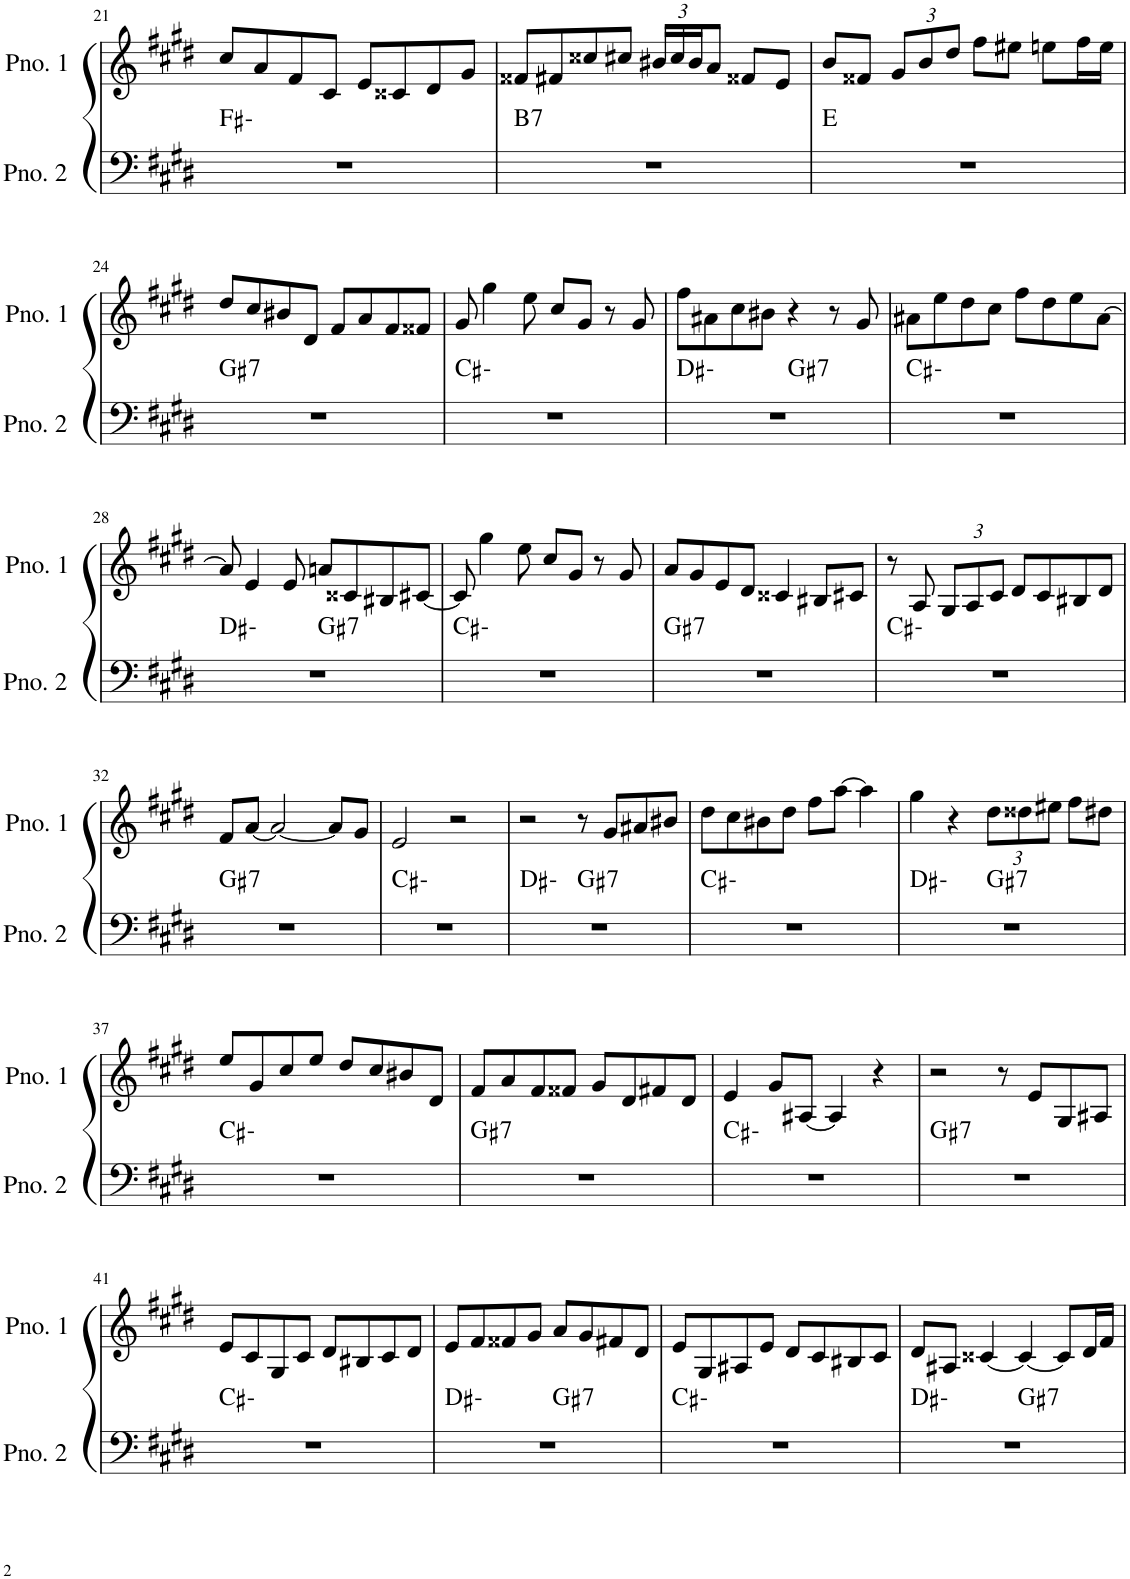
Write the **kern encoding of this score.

**kern	**harte	**kern
*part2	*part2	*part1
*staff2	*	*staff1
*I"ピアノ 2	*	*I"ピアノ 1
!!LO:PB:g=z
*clefF4	*	*clefG2
*k[f#c#g#d#]	*	*k[f#c#g#d#]
*M4/4	*	*M4/4
=21	=21	=21
1r	F#:min	8cc#/L
.	.	8a/
.	.	8f#/
.	.	8c#/J
.	.	8e/L
.	.	8c##X/
.	.	8d#/
.	.	8g#/J
=22	=22	=22
!	!LO:H:kt=7	!
1r	B:7	8f##X/L
.	.	8f#X/
.	.	8cc##X/
.	.	8cc#X/J
*	*	*Xbrackettup
.	.	24b#X/LL
.	.	24cc#/
.	.	24b#/J
.	.	8a/J
.	.	8f##X/L
.	.	8e/J
=23	=23	=23
1r	E:maj	8b/L
.	.	8f##X/J
.	.	12g#/L
.	.	12b/
.	.	12dd#/J
.	.	8ff#\L
.	.	8ee#X\J
.	.	8een\L
.	.	16ff#\L
.	.	16ee\JJ
!!LO:LB:g=z
=24	=24	=24
!	!LO:H:kt=7	!
1r	G#:7	8dd#/L
.	.	8cc#/
.	.	8b#X/
.	.	8d#/J
.	.	8f#/L
.	.	8a/
.	.	8f#/
.	.	8f##X/J
=25	=25	=25
1r	C#:min	8g#/
.	.	4gg#\
.	.	8ee\
.	.	8cc#/L
.	.	8g#/J
.	.	8r
.	.	8g#/
=26	=26	=26
*^	*	*
1r	2ryy	D#:min	8ff#\L
.	.	.	8a#X\
.	.	.	8cc#\
.	.	.	8b#X\J
!	!	!LO:H:kt=7	!
.	2ryy	G#:7	4r
.	.	.	8r
.	.	.	8g#/
*v	*v	*	*
=27	=27	=27
1r	C#:min	8a#X\L
.	.	8ee\
.	.	8dd#\
.	.	8cc#\J
.	.	8ff#\L
.	.	8dd#\
.	.	8ee\
.	.	[8a#\J
!!LO:LB:g=z
=28	=28	=28
*^	*	*
1r	2ryy	D#:min	8a#/]
.	.	.	4e/
.	.	.	8e/
!	!	!LO:H:kt=7	!
.	2ryy	G#:7	8an/L
.	.	.	8c##X/
.	.	.	8B#X/
.	.	.	[8c#X/J
*v	*v	*	*
=29	=29	=29
1r	C#:min	8c#/]
.	.	4gg#\
.	.	8ee\
.	.	8cc#/L
.	.	8g#/J
.	.	8r
.	.	8g#/
=30	=30	=30
!	!LO:H:kt=7	!
1r	G#:7	8a/L
.	.	8g#/
.	.	8e/
.	.	8d#/J
.	.	4c##X/
.	.	8B#X/L
.	.	8c#X/J
=31	=31	=31
1r	C#:min	8r
.	.	8A/
.	.	12G#/L
.	.	12A/
.	.	12c#/J
.	.	8d#/L
.	.	8c#/
.	.	8B#X/
.	.	8d#/J
!!LO:LB:g=z
=32	=32	=32
!	!LO:H:kt=7	!
1r	G#:7	8f#/L
.	.	[8a/J
.	.	2a/_
.	.	8a/L]
.	.	8g#/J
=33	=33	=33
1r	C#:min	2e/
.	.	2r
=34	=34	=34
*^	*	*
1r	2ryy	D#:min	2r
!	!	!LO:H:kt=7	!
.	2ryy	G#:7	8r
.	.	.	8g#/L
.	.	.	8a#X/
.	.	.	8b#X/J
*v	*v	*	*
=35	=35	=35
1r	C#:min	8dd#\L
.	.	8cc#\
.	.	8b#X\
.	.	8dd#\J
.	.	8ff#\L
.	.	[8aa\J
.	.	4aa\]
=36	=36	=36
*^	*	*
1r	2ryy	D#:min	4gg#\
.	.	.	4r
!	!	!LO:H:kt=7	!
.	2ryy	G#:7	12dd#\L
.	.	.	12dd##X\
.	.	.	12ee#X\J
.	.	.	8ff#\L
.	.	.	8dd#X\J
*v	*v	*	*
!!LO:LB:g=z
=37	=37	=37
1r	C#:min	8ee/L
.	.	8g#/
.	.	8cc#/
.	.	8ee/J
.	.	8dd#/L
.	.	8cc#/
.	.	8b#X/
.	.	8d#/J
=38	=38	=38
!	!LO:H:kt=7	!
1r	G#:7	8f#/L
.	.	8a/
.	.	8f#/
.	.	8f##X/J
.	.	8g#/L
.	.	8d#/
.	.	8f#X/
.	.	8d#/J
=39	=39	=39
1r	C#:min	4e/
.	.	8g#/L
.	.	[8A#X/J
.	.	4A#/]
.	.	4r
=40	=40	=40
!	!LO:H:kt=7	!
1r	G#:7	2r
.	.	8r
.	.	8e/L
.	.	8G#/
.	.	8A#X/J
!!LO:LB:g=z
=41	=41	=41
1r	C#:min	8e/L
.	.	8c#/
.	.	8G#/
.	.	8c#/J
.	.	8d#/L
.	.	8B#X/
.	.	8c#/
.	.	8d#/J
=42	=42	=42
*^	*	*
1r	2ryy	D#:min	8e/L
.	.	.	8f#/
.	.	.	8f##X/
.	.	.	8g#/J
!	!	!LO:H:kt=7	!
.	2ryy	G#:7	8a/L
.	.	.	8g#/
.	.	.	8f#X/
.	.	.	8d#/J
*v	*v	*	*
=43	=43	=43
1r	C#:min	8e/L
.	.	8G#/
.	.	8A#X/
.	.	8e/J
.	.	8d#/L
.	.	8c#/
.	.	8B#X/
.	.	8c#/J
=44	=44	=44
*^	*	*
1r	2ryy	D#:min	8d#/L
.	.	.	8A#X/J
.	.	.	[4c##X/
!	!	!LO:H:kt=7	!
.	2ryy	G#:7	4c##/_
.	.	.	8c##/L]
.	.	.	16d#/L
.	.	.	16f#/JJ
*v	*v	*	*
=	=	=
*-	*-	*-
